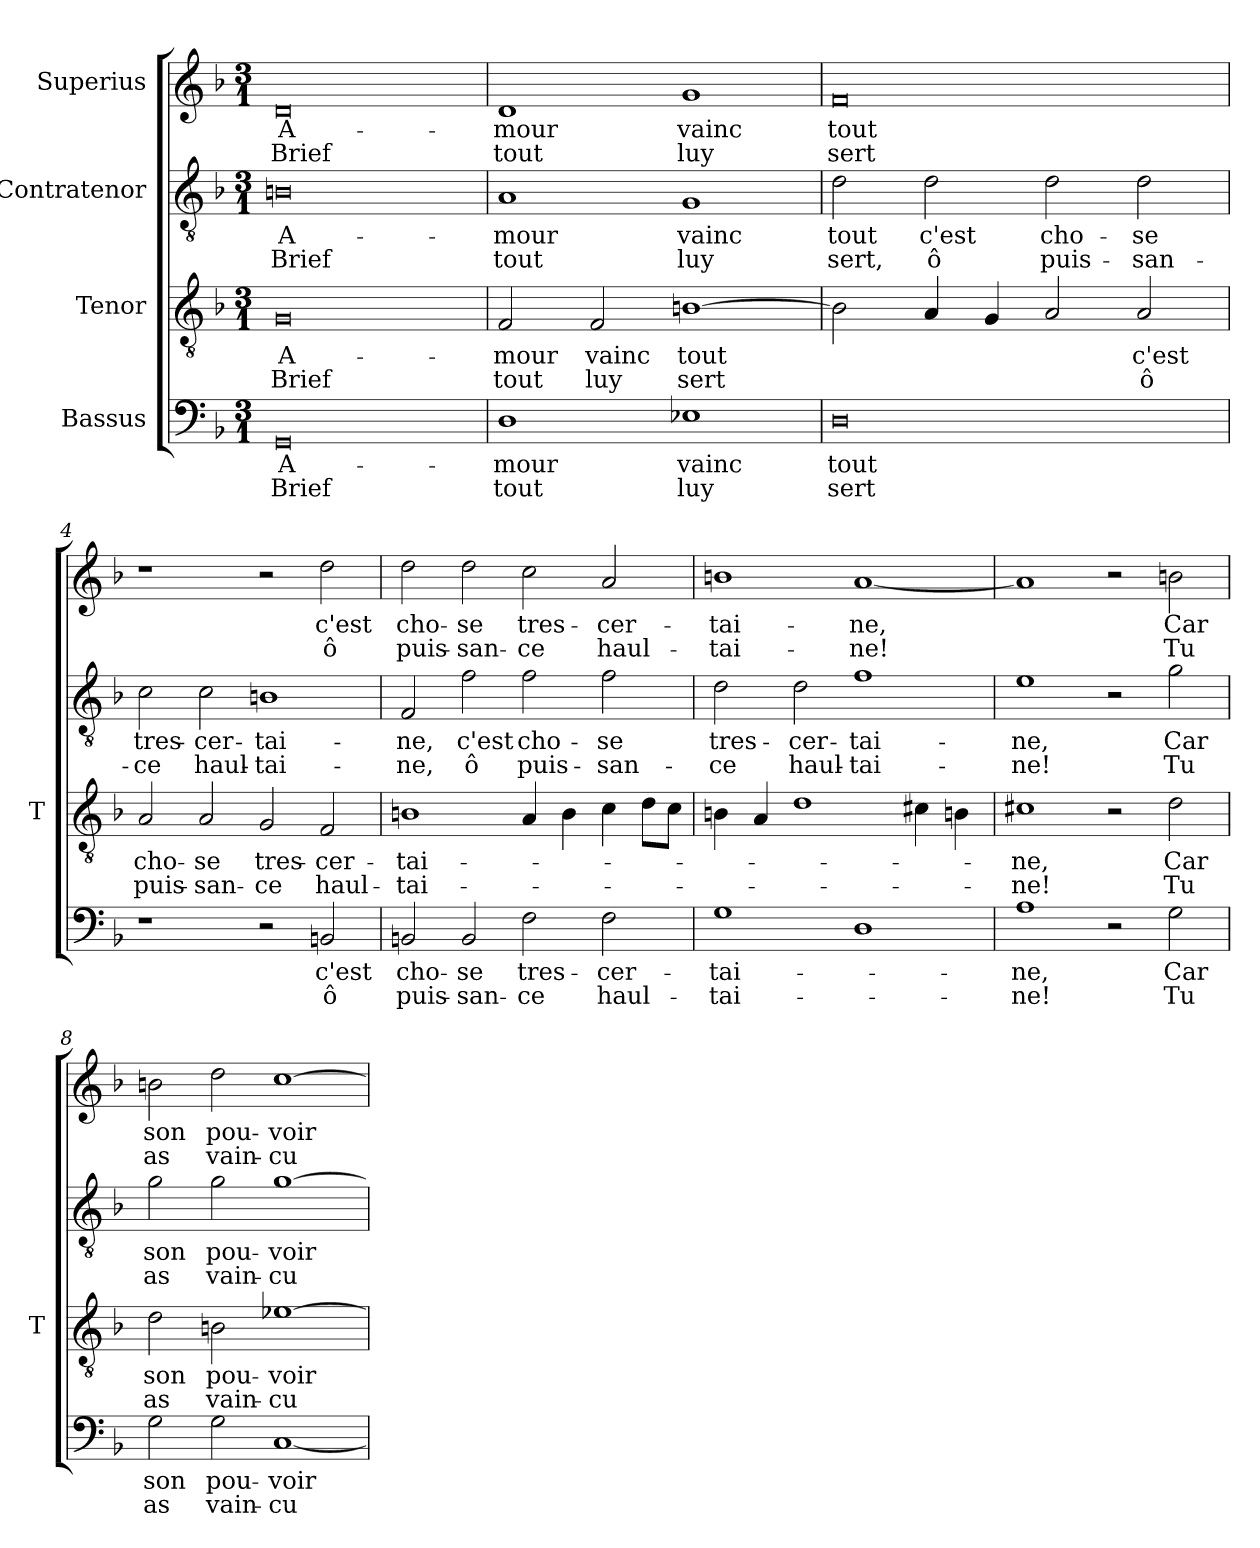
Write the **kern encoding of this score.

**kern	**text	**text	**kern	**text	**text	**kern	**text	**text	**kern	**text	**text
*part4	*part4	*part4	*part3	*part3	*part3	*part2	*part2	*part2	*part1	*part1	*part1
*staff4	*staff4	*staff4	*staff3	*staff3	*staff3	*staff2	*staff2	*staff2	*staff1	*staff1	*staff1
*I"Bassus	*	*	*I"Tenor	*	*	*I"Contratenor	*	*	*I"Superius	*	*
*	*	*	*I'T	*	*	*	*	*	*	*	*
*clefF4	*	*	*clefGv2	*	*	*clefGv2	*	*	*clefG2	*	*
*k[b-]	*	*	*k[b-]	*	*	*k[b-]	*	*	*k[b-]	*	*
*M3/1	*	*	*M3/1	*	*	*M3/1	*	*	*M3/1	*	*
=1	=1	=1	=1	=1	=1	=1	=1	=1	=1	=1	=1
0GG	A-	-Brief	0G	A-	-Brief	0Bn	A-	-Brief	0d	A-	-Brief
=2	=2	=2	=2	=2	=2	=2	=2	=2	=2	=2	=2
1D	-mour	-tout	2F	-mour	-tout	1A	-mour	-tout	1d	-mour	-tout
.	.	.	2F	-vainc	-luy	.	.	.	.	.	.
1E-X	-vainc	-luy	[1B	-tout	-sert	1G	-vainc	-luy	1g	-vainc	-luy
=3	=3	=3	=3	=3	=3	=3	=3	=3	=3	=3	=3
0D	-tout	-sert	2B]	.	.	2d	-tout	-sert,	0f	-tout	-sert
.	.	.	4A	.	.	2d	-c'est	-ô	.	.	.
.	.	.	4G	.	.	.	.	.	.	.	.
.	.	.	2A	.	.	2d	cho-	puis-	.	.	.
.	.	.	2A	-c'est	-ô	2d	-se	san-	.	.	.
=4	=4	=4	=4	=4	=4	=4	=4	=4	=4	=4	=4
1r	.	.	2A	cho-	puis-	2c	tres-	-ce	1r	.	.
.	.	.	2A	-se	san-	2c	cer-	haul-	.	.	.
2r	.	.	2G	tres-	-ce	1Bn	tai-	tai-	2r	.	.
2BB	-c'est	-ô	2F	cer-	haul-	.	.	.	2dd	-c'est	-ô
=5	=5	=5	=5	=5	=5	=5	=5	=5	=5	=5	=5
2BB	cho-	puis-	1B	tai-	tai-	2F	-ne,	-ne,	2dd	cho-	puis-
2BB	-se	san-	.	.	.	2f	-c'est	-ô	2dd	-se	san-
2F	tres-	-ce	4A	.	.	2f	cho-	puis-	2cc	tres-	-ce
.	.	.	4B	.	.	.	.	.	.	.	.
2F	cer-	haul-	4c	.	.	2f	-se	san-	2a	cer-	haul-
.	.	.	8dL	.	.	.	.	.	.	.	.
.	.	.	8cJ	.	.	.	.	.	.	.	.
=6	=6	=6	=6	=6	=6	=6	=6	=6	=6	=6	=6
1G	tai-	tai-	4B	.	.	2d	tres-	-ce	1bn	tai-	tai-
.	.	.	4A	.	.	.	.	.	.	.	.
.	.	.	1d	.	.	2d	cer-	haul-	.	.	.
1D	.	.	.	.	.	1f	tai-	tai-	[1a	-ne,	-ne!
.	.	.	4c#X	.	.	.	.	.	.	.	.
.	.	.	4Bn	.	.	.	.	.	.	.	.
=7	=7	=7	=7	=7	=7	=7	=7	=7	=7	=7	=7
1A	-ne,	-ne!	1c#X	-ne,	-ne!	1e	-ne,	-ne!	1a]	.	.
2r	.	.	2r	.	.	2r	.	.	2r	.	.
2G	-Car	-Tu	2d	-Car	-Tu	2g	-Car	-Tu	2bn	-Car	-Tu
=8	=8	=8	=8	=8	=8	=8	=8	=8	=8	=8	=8
2G	-son	-as	2d	-son	-as	2g	-son	-as	2bn	-son	-as
2G	pou-	vain-	2B	pou-	vain-	2g	pou-	vain-	2dd	pou-	vain-
[1C	-voir	-cu	[1e-X	-voir	-cu	[1g	-voir	-cu	[1cc	-voir	-cu
=	=	=	=	=	=	=	=	=	=	=	=
*-	*-	*-	*-	*-	*-	*-	*-	*-	*-	*-	*-
